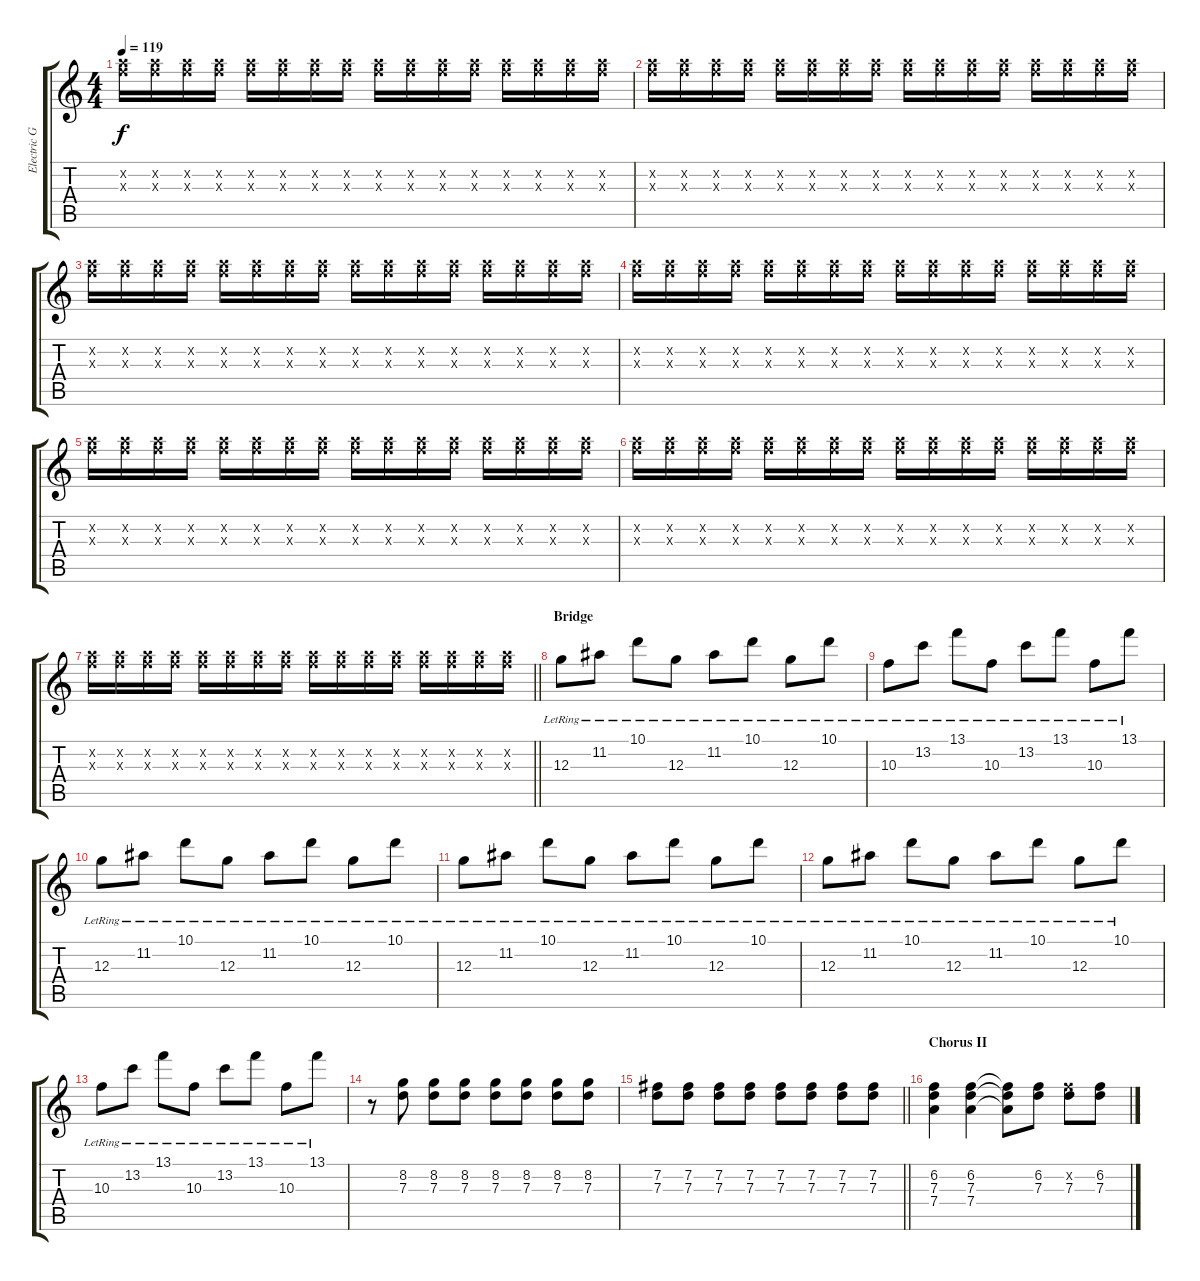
\track ("Electric Guitar II" "Electric G") {instrument electricguitarclean}
\staff {score tabs}
\tuning (E4 B3 G3 D3 A2 E2) {hide}
\ts (4 4)
\tempo 119
\clef g2
\ks c
(10.2{x} 10.3{x}).16{dy f} (10.2{x} 10.3{x}).16 (10.2{x} 10.3{x}).16 (10.2{x} 10.3{x}).16 (10.2{x} 10.3{x}).16 (10.2{x} 10.3{x}).16 (10.2{x} 10.3{x}).16 (10.2{x} 10.3{x}).16 (10.2{x} 10.3{x}).16 (10.2{x} 10.3{x}).16 (10.2{x} 10.3{x}).16 (10.2{x} 10.3{x}).16 (10.2{x} 10.3{x}).16 (10.2{x} 10.3{x}).16 (10.2{x} 10.3{x}).16 (10.2{x} 10.3{x}).16 |
(10.2{x} 10.3{x}).16 (10.2{x} 10.3{x}).16 (10.2{x} 10.3{x}).16 (10.2{x} 10.3{x}).16 (10.2{x} 10.3{x}).16 (10.2{x} 10.3{x}).16 (10.2{x} 10.3{x}).16 (10.2{x} 10.3{x}).16 (10.2{x} 10.3{x}).16 (10.2{x} 10.3{x}).16 (10.2{x} 10.3{x}).16 (10.2{x} 10.3{x}).16 (10.2{x} 10.3{x}).16 (10.2{x} 10.3{x}).16 (10.2{x} 10.3{x}).16 (10.2{x} 10.3{x}).16 |
(10.2{x} 10.3{x}).16 (10.2{x} 10.3{x}).16 (10.2{x} 10.3{x}).16 (10.2{x} 10.3{x}).16 (10.2{x} 10.3{x}).16 (10.2{x} 10.3{x}).16 (10.2{x} 10.3{x}).16 (10.2{x} 10.3{x}).16 (10.2{x} 10.3{x}).16 (10.2{x} 10.3{x}).16 (10.2{x} 10.3{x}).16 (10.2{x} 10.3{x}).16 (10.2{x} 10.3{x}).16 (10.2{x} 10.3{x}).16 (10.2{x} 10.3{x}).16 (10.2{x} 10.3{x}).16 |
(10.2{x} 10.3{x}).16 (10.2{x} 10.3{x}).16 (10.2{x} 10.3{x}).16 (10.2{x} 10.3{x}).16 (10.2{x} 10.3{x}).16 (10.2{x} 10.3{x}).16 (10.2{x} 10.3{x}).16 (10.2{x} 10.3{x}).16 (10.2{x} 10.3{x}).16 (10.2{x} 10.3{x}).16 (10.2{x} 10.3{x}).16 (10.2{x} 10.3{x}).16 (10.2{x} 10.3{x}).16 (10.2{x} 10.3{x}).16 (10.2{x} 10.3{x}).16 (10.2{x} 10.3{x}).16 |
(10.2{x} 10.3{x}).16 (10.2{x} 10.3{x}).16 (10.2{x} 10.3{x}).16 (10.2{x} 10.3{x}).16 (10.2{x} 10.3{x}).16 (10.2{x} 10.3{x}).16 (10.2{x} 10.3{x}).16 (10.2{x} 10.3{x}).16 (10.2{x} 10.3{x}).16 (10.2{x} 10.3{x}).16 (10.2{x} 10.3{x}).16 (10.2{x} 10.3{x}).16 (10.2{x} 10.3{x}).16 (10.2{x} 10.3{x}).16 (10.2{x} 10.3{x}).16 (10.2{x} 10.3{x}).16 |
(10.2{x} 10.3{x}).16 (10.2{x} 10.3{x}).16 (10.2{x} 10.3{x}).16 (10.2{x} 10.3{x}).16 (10.2{x} 10.3{x}).16 (10.2{x} 10.3{x}).16 (10.2{x} 10.3{x}).16 (10.2{x} 10.3{x}).16 (10.2{x} 10.3{x}).16 (10.2{x} 10.3{x}).16 (10.2{x} 10.3{x}).16 (10.2{x} 10.3{x}).16 (10.2{x} 10.3{x}).16 (10.2{x} 10.3{x}).16 (10.2{x} 10.3{x}).16 (10.2{x} 10.3{x}).16 |
\barLineRight lightlight
(10.2{x} 10.3{x}).16 (10.2{x} 10.3{x}).16 (10.2{x} 10.3{x}).16 (10.2{x} 10.3{x}).16 (10.2{x} 10.3{x}).16 (10.2{x} 10.3{x}).16 (10.2{x} 10.3{x}).16 (10.2{x} 10.3{x}).16 (10.2{x} 10.3{x}).16 (10.2{x} 10.3{x}).16 (10.2{x} 10.3{x}).16 (10.2{x} 10.3{x}).16 (10.2{x} 10.3{x}).16 (10.2{x} 10.3{x}).16 (10.2{x} 10.3{x}).16 (10.2{x} 10.3{x}).16 |
\section ("" "Bridge")
12.3{lr}.8{instrument electricguitarclean} 11.2{lr}.8 10.1{lr}.8 12.3{lr}.8 11.2{lr}.8 10.1{lr}.8 12.3{lr}.8 10.1{lr}.8 |
10.3{lr}.8 13.2{lr}.8 13.1{lr}.8 10.3{lr}.8 13.2{lr}.8 13.1{lr}.8 10.3{lr}.8 13.1{lr}.8 |
12.3{lr}.8 11.2{lr}.8 10.1{lr}.8 12.3{lr}.8 11.2{lr}.8 10.1{lr}.8 12.3{lr}.8 10.1{lr}.8 |
12.3{lr}.8 11.2{lr}.8 10.1{lr}.8 12.3{lr}.8 11.2{lr}.8 10.1{lr}.8 12.3{lr}.8 10.1{lr}.8 |
12.3{lr}.8 11.2{lr}.8 10.1{lr}.8 12.3{lr}.8 11.2{lr}.8 10.1{lr}.8 12.3{lr}.8 10.1{lr}.8 |
10.3{lr}.8 13.2{lr}.8 13.1{lr}.8 10.3{lr}.8 13.2{lr}.8 13.1{lr}.8 10.3{lr}.8 13.1{lr}.8 |
r.8{volume 9 balance 11 instrument overdrivenguitar} (8.2 7.3).8 (8.2 7.3).8 (8.2 7.3).8 (8.2 7.3).8 (8.2 7.3).8 (8.2 7.3).8 (8.2 7.3).8 |
\barLineRight lightlight
(7.2 7.3).8{balance 8} (7.2 7.3).8 (7.2 7.3).8 (7.2 7.3).8 (7.2 7.3).8 (7.2 7.3).8 (7.2 7.3).8 (7.2 7.3).8 |
\section ("" "Chorus II")
(6.2 7.3 7.4).4{volume 9 balance 3 instrument electricguitarclean} (6.2 7.3 7.4).4 (6.2{t} 7.3{t} 7.4{t}).8 (6.2 7.3).8 (6.2{x} 7.3).8 (6.2 7.3).8
